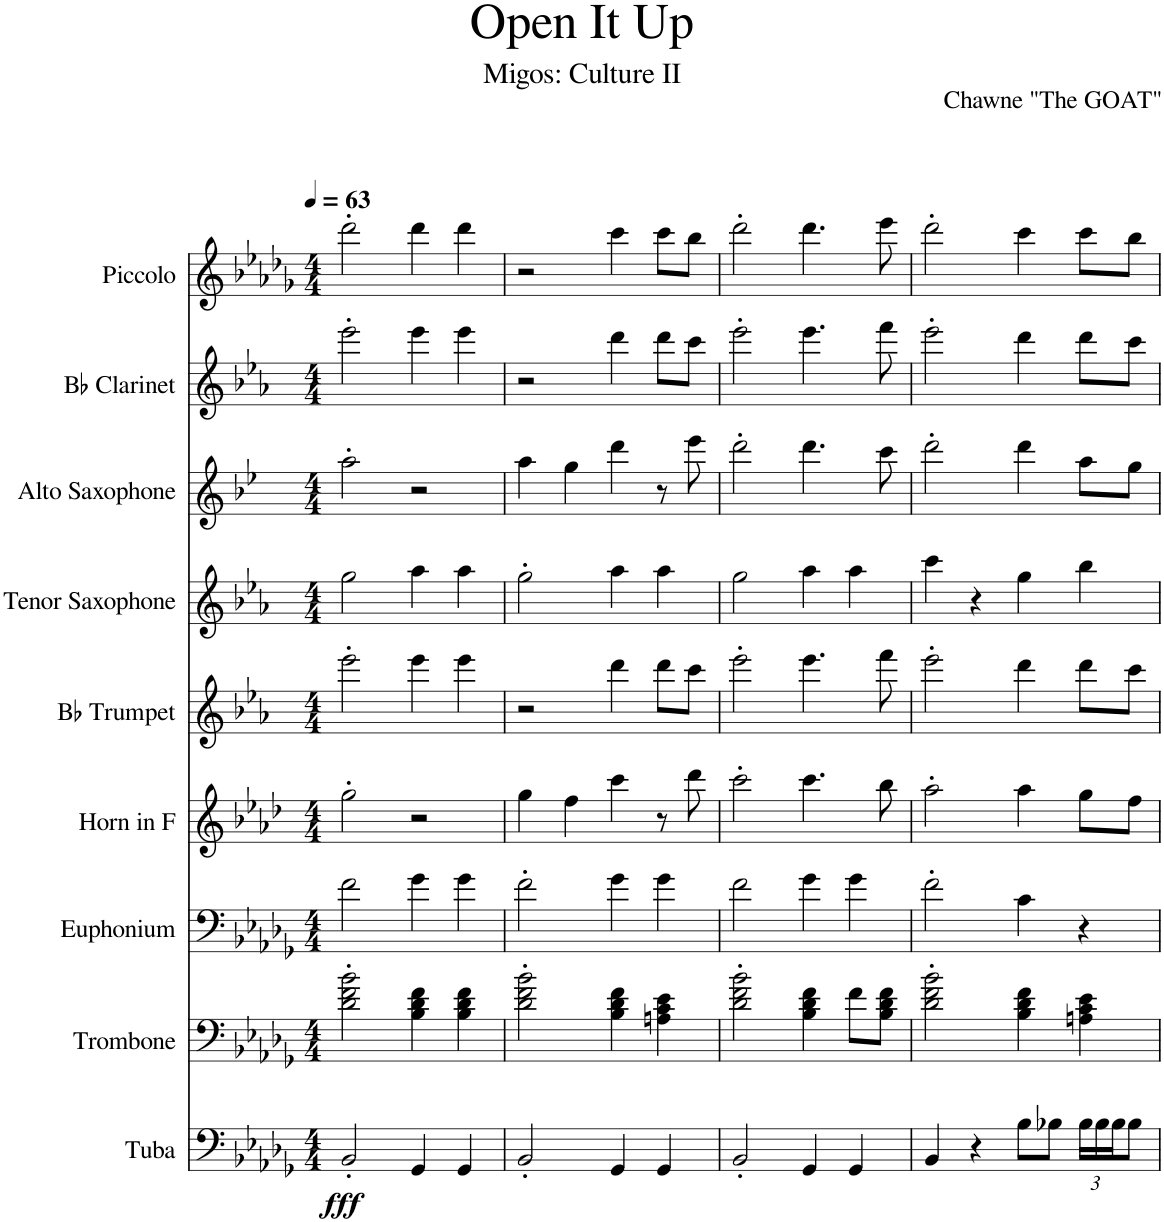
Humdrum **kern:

**kern	**dynam	**kern	**kern	**kern	**kern	**kern	**kern	**kern	**kern
*part9	*part9	*part8	*part7	*part6	*part5	*part4	*part3	*part2	*part1
*staff9	*staff9	*staff8	*staff7	*staff6	*staff5	*staff4	*staff3	*staff2	*staff1
*I"Tuba	*	*I"Trombone	*I"Euphonium	*I"Horn in F	*I"Bb Trumpet	*I"Tenor Saxophone	*I"Alto Saxophone	*I"Bb Clarinet	*I"Piccolo
*I'Tba.	*	*I'Tbn.	*I'Euph.	*	*I'Bb Tpt.	*I'T. Sax.	*I'A. Sax.	*I'Bb Cl.	*I'Picc.
*clefF4	*	*clefF4	*clefF4	*clefG2	*clefG2	*clefG2	*clefG2	*clefG2	*clefG2
*	*	*	*	*Trd4c7	*Trd1c2	*Trd8c14	*Trd5c9	*Trd1c2	*Trd-7c-12
*k[b-e-a-d-g-]	*	*k[b-e-a-d-g-]	*k[b-e-a-d-g-]	*k[b-e-a-d-]	*k[b-e-a-]	*k[b-e-a-]	*k[b-e-]	*k[b-e-a-]	*k[b-e-a-d-g-]
*M4/4	*	*M4/4	*M4/4	*M4/4	*M4/4	*M4/4	*M4/4	*M4/4	*M4/4
*MM63	*	*MM63	*MM63	*MM63	*MM63	*MM63	*MM63	*MM63	*MM63
=1	=1	=1	=1	=1	=1	=1	=1	=1	=1
!	!LO:DY:b	!	!	!	!	!	!	!	!
2BB-'/	fff	2d-\' 2f\' 2b-\'	2f\	2gg'\	2eee-'\	2gg\	2aa'\	2eee-'\	2ddd-'\
4GG-/	.	4B-\ 4d-\ 4f\	4g-\	2r	4eee-\	4aa-\	2r	4eee-\	4ddd-\
4GG-/	.	4B-\ 4d-\ 4f\	4g-\	.	4eee-\	4aa-\	.	4eee-\	4ddd-\
=2	=2	=2	=2	=2	=2	=2	=2	=2	=2
2BB-'/	.	2d-\' 2f\' 2b-\'	2f'\	4gg\	2r	2gg'\	4aa\	2r	2r
.	.	.	.	4ff\	.	.	4gg\	.	.
4GG-/	.	4B-\ 4d-\ 4f\	4g-\	4ccc\	4ddd\	4aa-\	4ddd\	4ddd\	4ccc\
4GG-/	.	4An\ 4c\ 4e-\	4g-\	8r	8ddd\L	4aa-\	8r	8ddd\L	8ccc\L
.	.	.	.	8ddd-\	8ccc\J	.	8eee-\	8ccc\J	8bb-\J
=3	=3	=3	=3	=3	=3	=3	=3	=3	=3
2BB-'/	.	2d-\' 2f\' 2b-\'	2f\	2ccc'\	2eee-'\	2gg\	2ddd'\	2eee-'\	2ddd-'\
4GG-/	.	4B-\ 4d-\ 4f\	4g-\	4.ccc\	4.eee-\	4aa-\	4.ddd\	4.eee-\	4.ddd-\
4GG-/	.	8f\L	4g-\	.	.	4aa-\	.	.	.
.	.	8B-\ 8d-\ 8f\J	.	8bb-\	8fff\	.	8ccc\	8fff\	8eee-\
=4	=4	=4	=4	=4	=4	=4	=4	=4	=4
4BB-/	.	2d-\' 2f\' 2b-\'	2f'\	2aa-'\	2eee-'\	4ccc\	2ddd'\	2eee-'\	2ddd-'\
4r	.	.	.	.	.	4r	.	.	.
8B-\L	.	4B-\ 4d-\ 4f\	4c\	4aa-\	4ddd\	4gg\	4ddd\	4ddd\	4ccc\
8B-X\J	.	.	.	.	.	.	.	.	.
*Xbrackettup	*	*	*	*	*	*	*	*	*
24B-\LL	.	4An\ 4c\ 4e-\	4r	8gg\L	8ddd\L	4bb-\	8aa\L	8ddd\L	8ccc\L
24B-\	.	.	.	.	.	.	.	.	.
24B-\J	.	.	.	.	.	.	.	.	.
8B-\J	.	.	.	8ff\J	8ccc\J	.	8gg\J	8ccc\J	8bb-\J
=	=	=	=	=	=	=	=	=	=
*-	*-	*-	*-	*-	*-	*-	*-	*-	*-
